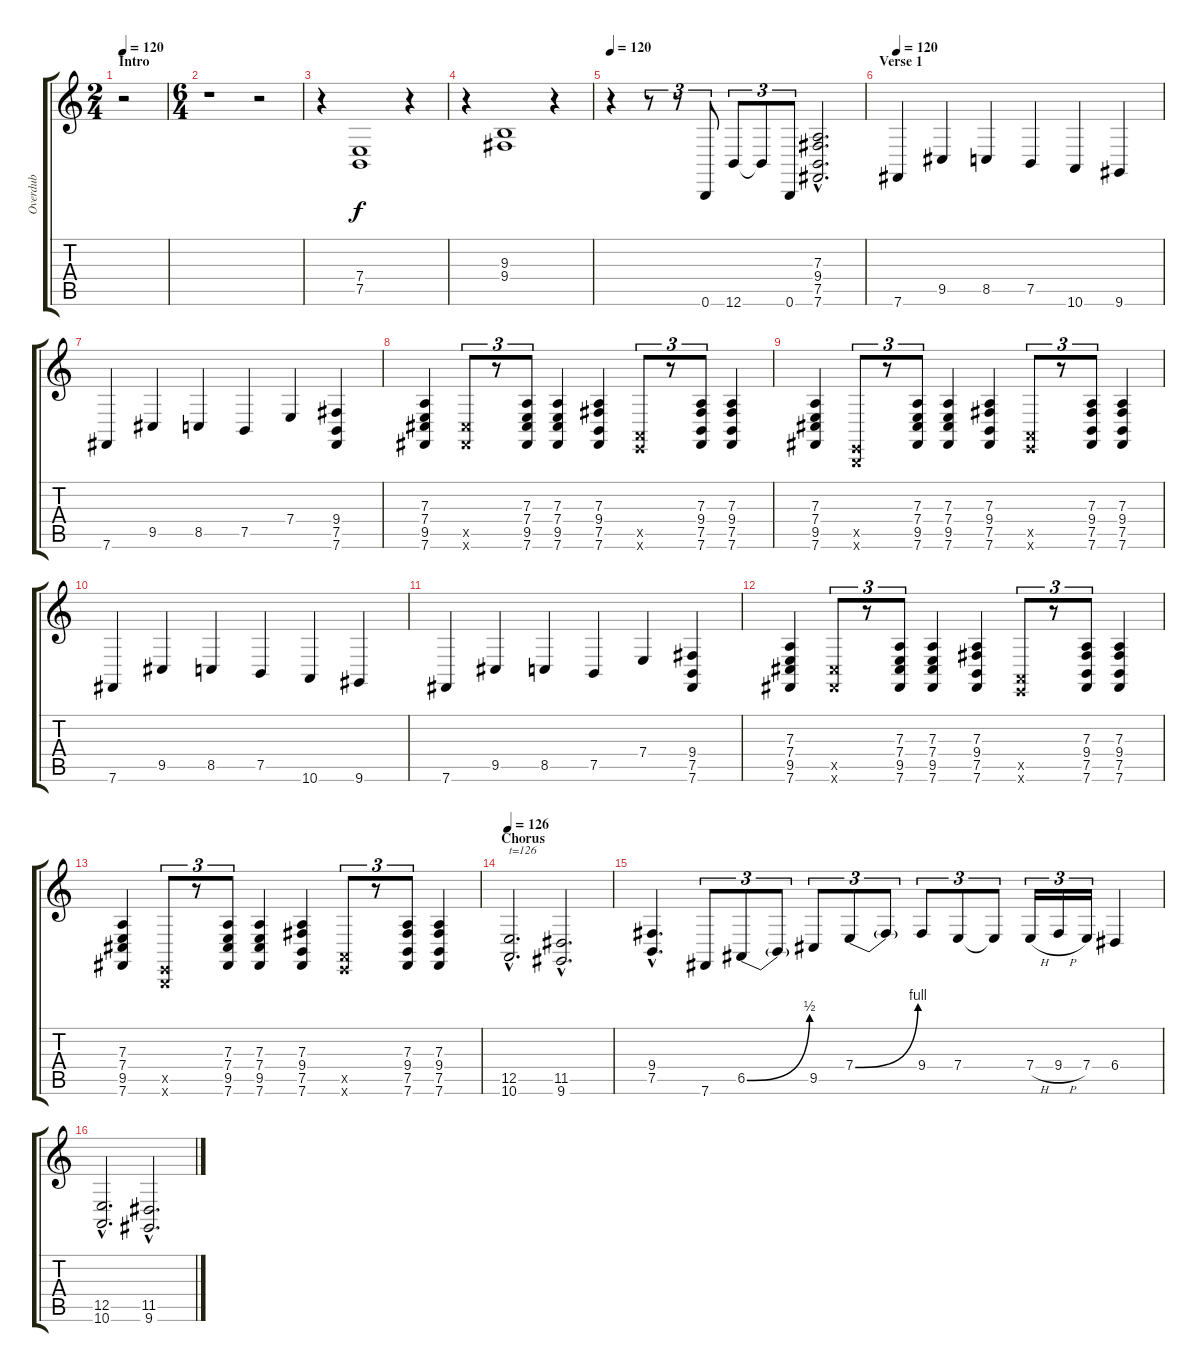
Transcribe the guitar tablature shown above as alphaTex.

\track ("Overdub" "Overdub") {instrument lead2sawtooth}
\staff {score tabs}
\tuning (B3 Gb3 D3 A2 E2 B1) {hide}
\ts (2 4)
\section ("" "Intro")
\tempo 120
\tempo 118
\tempo 120
\clef g2
\ks c
r.2{dy f volume 10 balance 16 instrument lead2sawtooth} |
\ts (6 4)
r.1 r.2 |
r.4{volume 12 balance 0 instrument distortionguitar} (7.4 7.5).1{volume 0 balance 8 instrument distortionguitar} r.4 |
r.4{volume 12 balance 16 instrument distortionguitar} (9.3 9.4).1{volume 0 balance 0 instrument distortionguitar} r.4 |
\tempo 120
r.4{volume 10 balance 16 instrument lead2sawtooth} r.8{tu (3 2)} r.8{tu (3 2)} 0.6.8{tu (3 2)} 12.6.8{tu (3 2)} 12.6{t}.8{tu (3 2)} 0.6.8{tu (3 2)} (7.3{hac} 9.4{hac} 7.5{hac} 7.6{hac}).2{d} |
\section ("" "Verse 1")
\tempo 120
7.6.4{volume 10 balance 16 instrument lead2sawtooth} 9.5.4 8.5.4 7.5.4 10.6.4 9.6.4 |
7.6.4 9.5.4 8.5.4 7.5.4 7.4.4 (9.4 7.5 7.6).4 |
(7.3 7.4 9.5 7.6).4{volume 10 balance 16 instrument overdrivenguitar} (9.5{x} 7.6{x}).8{tu (3 2)} r.8{tu (3 2)} (7.3 7.4 9.5 7.6).8{tu (3 2)} (7.3 7.4 9.5 7.6).4 (7.3 9.4 7.5 7.6).4 (0.5{x} 10.6{x}).8{tu (3 2)} r.8{tu (3 2)} (7.3 9.4 7.5 7.6).8{tu (3 2)} (7.3 9.4 7.5 7.6).4 |
(7.3 7.4 9.5 7.6).4 (0.5{x} 0.6{x}).8{tu (3 2)} r.8{tu (3 2)} (7.3 7.4 9.5 7.6).8{tu (3 2)} (7.3 7.4 9.5 7.6).4 (7.3 9.4 7.5 7.6).4 (0.5{x} 10.6{x}).8{tu (3 2)} r.8{tu (3 2)} (7.3 9.4 7.5 7.6).8{tu (3 2)} (7.3 9.4 7.5 7.6).4 |
7.6.4{volume 10 balance 16 instrument lead2sawtooth} 9.5.4 8.5.4 7.5.4 10.6.4 9.6.4 |
7.6.4 9.5.4 8.5.4 7.5.4 7.4.4 (9.4 7.5 7.6).4 |
(7.3 7.4 9.5 7.6).4{volume 10 balance 16 instrument overdrivenguitar} (9.5{x} 7.6{x}).8{tu (3 2)} r.8{tu (3 2)} (7.3 7.4 9.5 7.6).8{tu (3 2)} (7.3 7.4 9.5 7.6).4 (7.3 9.4 7.5 7.6).4 (0.5{x} 10.6{x}).8{tu (3 2)} r.8{tu (3 2)} (7.3 9.4 7.5 7.6).8{tu (3 2)} (7.3 9.4 7.5 7.6).4 |
(7.3 7.4 9.5 7.6).4 (0.5{x} 0.6{x}).8{tu (3 2)} r.8{tu (3 2)} (7.3 7.4 9.5 7.6).8{tu (3 2)} (7.3 7.4 9.5 7.6).4 (7.3 9.4 7.5 7.6).4 (0.5{x} 10.6{x}).8{tu (3 2)} r.8{tu (3 2)} (7.3 9.4 7.5 7.6).8{tu (3 2)} (7.3 9.4 7.5 7.6).4 |
\section ("" "Chorus")
\tempo 126
(12.5{hac} 10.6{hac}).2{d txt "t=126" volume 10 balance 16 instrument lead2sawtooth} (11.5{hac} 9.6{hac}).2{d} |
(9.4{hac} 7.5{hac}).4{d} 7.6.8{tu (3 2)} 6.5{be (bend 0 0 60 2)}.8{tu (3 2)} 6.5{t}.8{tu (3 2)} 9.5.8{tu (3 2)} 7.4{be (bend 0 0 60 4)}.8{tu (3 2)} 7.4{t}.8{tu (3 2)} 9.4.8{tu (3 2)} 7.4.8{tu (3 2)} 7.4{t}.8{tu (3 2)} 7.4{h}.16{tu (3 2)} 9.4{h}.16{tu (3 2)} 7.4.16{tu (3 2)} 6.4.4 |
(12.5{hac} 10.6{hac}).2{d} (11.5{hac} 9.6{hac}).2{d}
